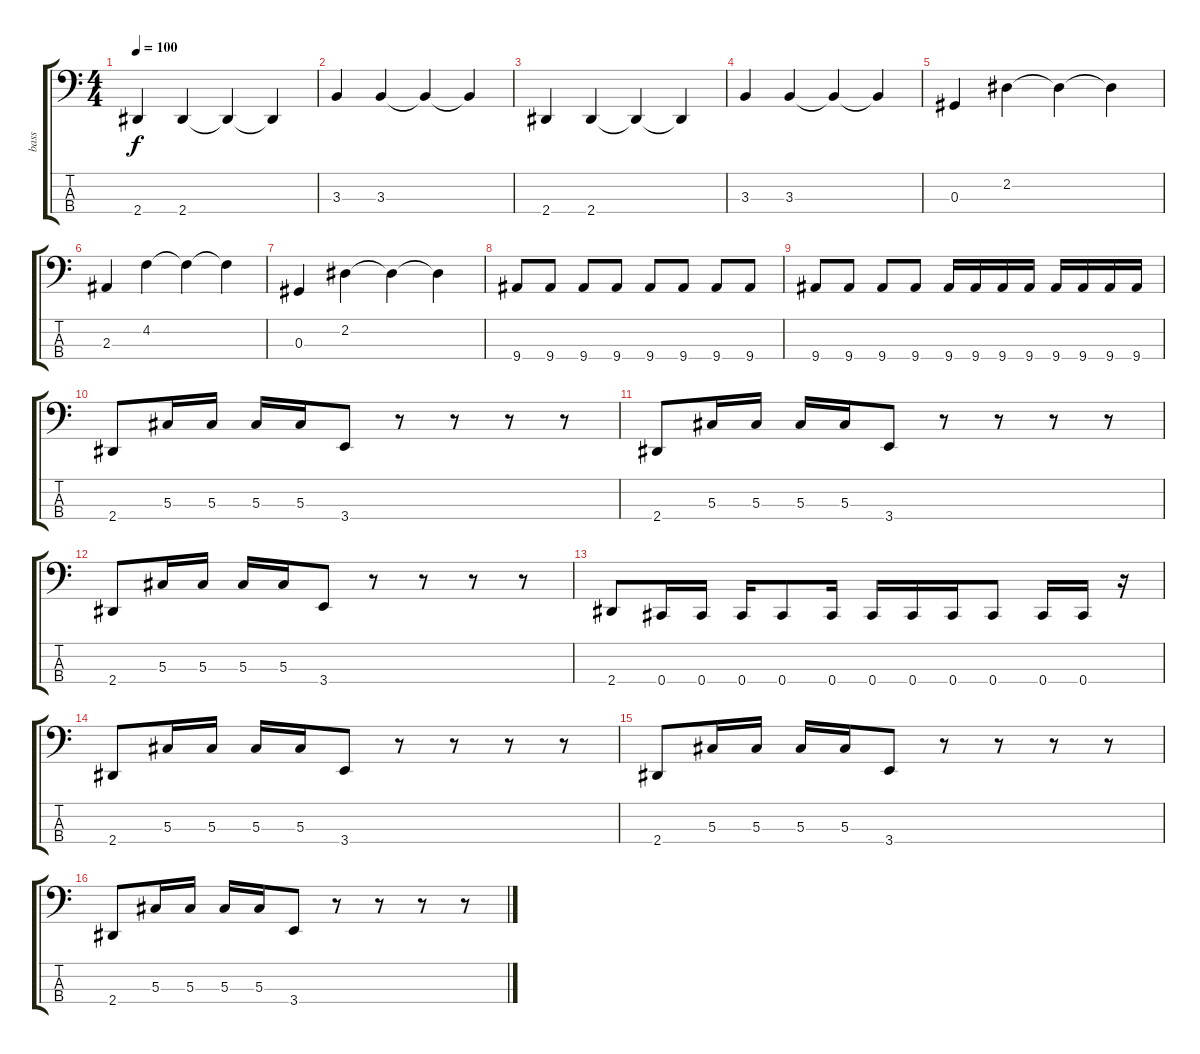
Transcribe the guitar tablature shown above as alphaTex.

\track ("bass" "bass") {instrument electricbasspick}
\staff {score tabs}
\tuning (Gb2 Db2 Ab1 Db1) {hide}
\ts (4 4)
\tempo 100
\clef f4
\ks c
2.4.4{dy f} 2.4.4 2.4{t}.4 2.4{t}.4 |
3.3.4 3.3.4 3.3{t}.4 3.3{t}.4 |
2.4.4 2.4.4 2.4{t}.4 2.4{t}.4 |
3.3.4 3.3.4 3.3{t}.4 3.3{t}.4 |
0.3.4 2.2.4 2.2{t}.4 2.2{t}.4 |
2.3.4 4.2.4 4.2{t}.4 4.2{t}.4 |
0.3.4 2.2.4 2.2{t}.4 2.2{t}.4 |
9.4.8{volume 3} 9.4.8{volume 15} 9.4.8 9.4.8 9.4.8 9.4.8 9.4.8 9.4.8 |
9.4.8 9.4.8 9.4.8 9.4.8 9.4.16 9.4.16 9.4.16 9.4.16 9.4.16 9.4.16 9.4.16 9.4.16 |
2.4.8 5.3.16 5.3.16 5.3.16 5.3.16 3.4.8 r.8 r.8 r.8 r.8 |
2.4.8 5.3.16 5.3.16 5.3.16 5.3.16 3.4.8 r.8 r.8 r.8 r.8 |
2.4.8 5.3.16 5.3.16 5.3.16 5.3.16 3.4.8 r.8 r.8 r.8 r.8 |
2.4.8 0.4.16 0.4.16 0.4.16 0.4.8 0.4.16 0.4.16 0.4.16 0.4.16 0.4.8 0.4.16 0.4.16 r.16 |
2.4.8 5.3.16 5.3.16 5.3.16 5.3.16 3.4.8 r.8 r.8 r.8 r.8 |
2.4.8 5.3.16 5.3.16 5.3.16 5.3.16 3.4.8 r.8 r.8 r.8 r.8 |
2.4.8 5.3.16 5.3.16 5.3.16 5.3.16 3.4.8 r.8 r.8 r.8 r.8
